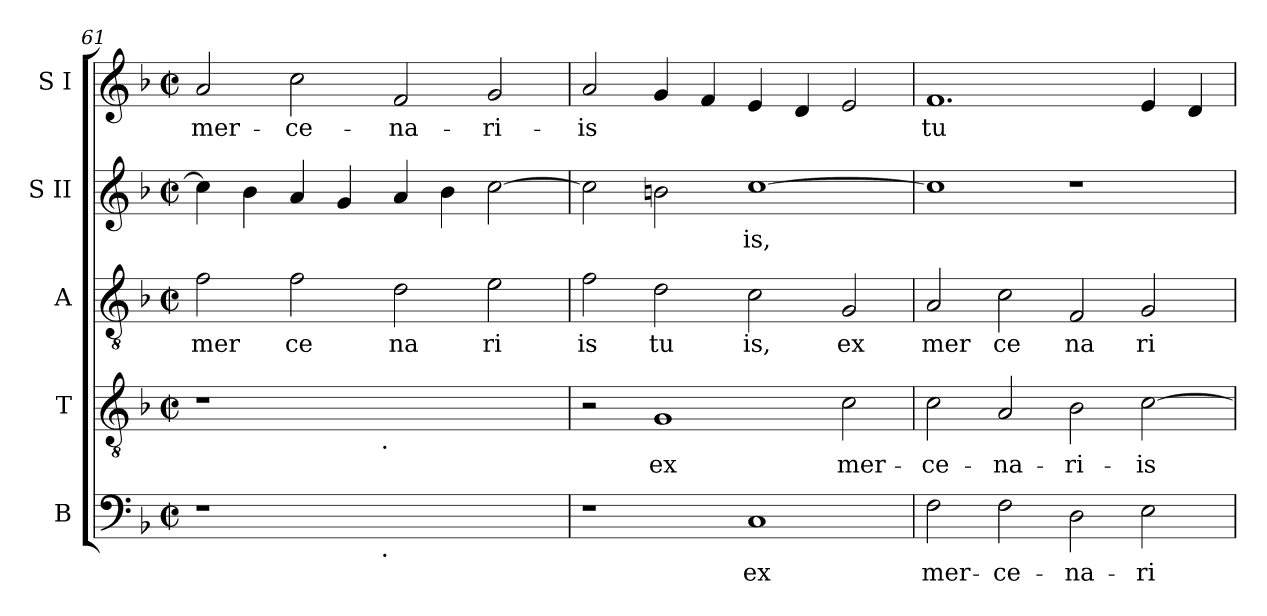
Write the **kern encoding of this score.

**kern	**text	**kern	**text	**kern	**text	**kern	**text	**kern	**text
*part5	*part5	*part4	*part4	*part3	*part3	*part2	*part2	*part1	*part1
*staff5	*staff5	*staff4	*staff4	*staff3	*staff3	*staff2	*staff2	*staff1	*staff1
*I"B	*	*I"T	*	*I"A	*	*I"S II	*	*I"S I	*
!!LO:LB:g=z
*clefF4	*	*clefGv2	*	*clefGv2	*	*clefG2	*	*clefG2	*
*k[b-]	*	*k[b-]	*	*k[b-]	*	*k[b-]	*	*k[b-]	*
*F:	*	*F:	*	*F:	*	*F:	*	*F:	*
*M2/2	*	*M2/2	*	*M2/2	*	*M2/2	*	*M2/2	*
*met(c|)	*	*met(c|)	*	*met(c|)	*	*met(c|)	*	*met(c|)	*
=61	=61	=61	=61	=61	=61	=61	=61	=61	=61
!	!	!	!	!	!LO:LY:b:cj	!	!LO:LY:b:cj	!	!LO:LY:b:cj
*^	*	*^	*	*	*	*	*	*	*
1r	2ryy	.	1r	2ryy	.	2f\	mer	4cc\]	.	2a/	mer-
!	!	!	!	!	!	!	!	!	!LO:LY:b:cj	!	!
.	.	.	.	.	.	.	.	4b-\	.	.	.
!	!	!	!	!	!	!	!LO:LY:b:cj	!	!LO:LY:b:cj	!	!LO:LY:b:cj
.	4...ryy	.	.	4...ryy	.	2f\	ce	4a/	.	2cc\	-ce-
!	!	!	!	!	!	!	!	!	!LO:LY:b:cj	!	!
.	.	.	.	.	.	.	.	4g/	.	.	.
!	!	!	!	!LO:TX:b:t=.	!	!	!	!	!	!	!
!	!LO:TX:b:t=.	!	!	!	!	!	!	!	!	!	!
.	1ryy	.	.	1ryy	.	.	.	.	.	.	.
!	!	!	!	!	!	!	!LO:LY:b:cj	!	!LO:LY:b:cj	!	!LO:LY:b:cj
1ryy	.	.	1ryy	.	.	2d\	na	4a/	.	2f/	-na-
!	!	!	!	!	!	!	!	!	!LO:LY:b:cj	!	!
.	.	.	.	.	.	.	.	4b-\	.	.	.
!	!	!	!	!	!	!	!LO:LY:b:cj	!	!LO:LY:b:cj	!	!LO:LY:b:cj
.	.	.	.	.	.	2e\	ri	[>2cc\	.	2g/	-ri-
.	32ryy	.	.	32ryy	.	.	.	.	.	.	.
=62	=62	=62	=62	=62	=62	=62	=62	=62	=62	=62	=62
!	!	!	!	!	!	!	!LO:LY:b:cj	!	!LO:LY:b:cj	!	!LO:LY:b:cj
*v	*v	*	*	*	*	*	*	*	*	*	*
*	*	*v	*v	*	*	*	*	*	*	*
1r	.	2r	.	2f\	is	2cc\]	.	2a/	-is
!	!	!	!LO:LY:b:cj	!	!LO:LY:b:cj	!	!LO:LY:b:cj	!	!LO:LY:b:cj
.	.	1G	ex	2d\	tu	2b\	.	4g/	.
!	!	!	!	!	!	!	!	!	!LO:LY:b:cj
.	.	.	.	.	.	.	.	4f/	.
!	!LO:LY:b:cj	!	!	!	!LO:LY:b:cj	!	!LO:LY:b:cj	!	!LO:LY:b:cj
1C	ex	.	.	2c\	is,	[>1cc	is,	4e/	.
!	!	!	!	!	!	!	!	!	!LO:LY:b:cj
.	.	.	.	.	.	.	.	4d/	.
!	!	!	!LO:LY:b:cj	!	!LO:LY:b:cj	!	!	!	!LO:LY:b:cj
.	.	2c\	mer-	2G/	ex	.	.	2e/	.
=63	=63	=63	=63	=63	=63	=63	=63	=63	=63
!	!LO:LY:b:cj	!	!LO:LY:b:cj	!	!LO:LY:b:cj	!	!LO:LY:b:cj	!	!LO:LY:b:cj
2F\	mer-	2c\	-ce-	2A/	mer	1cc]	.	1.f	tu-
!	!LO:LY:b:cj	!	!LO:LY:b:cj	!	!LO:LY:b:cj	!	!	!	!
2F\	-ce-	2A/	-na-	2c\	ce	.	.	.	.
!	!LO:LY:b:cj	!	!LO:LY:b:cj	!	!LO:LY:b:cj	!	!	!	!
2D\	-na-	2B-\	-ri-	2F/	na	1r	.	.	.
!	!LO:LY:b:cj	!	!LO:LY:b:cj	!	!LO:LY:b:cj	!	!	!	!LO:LY:b:cj
2E\	-ri-	[>2c\	-is	2G/	ri	.	.	4e/	--
!	!	!	!	!	!	!	!	!	!LO:LY:b:cj
.	.	.	.	.	.	.	.	4d/	--
=	=	=	=	=	=	=	=	=	=
*-	*-	*-	*-	*-	*-	*-	*-	*-	*-
